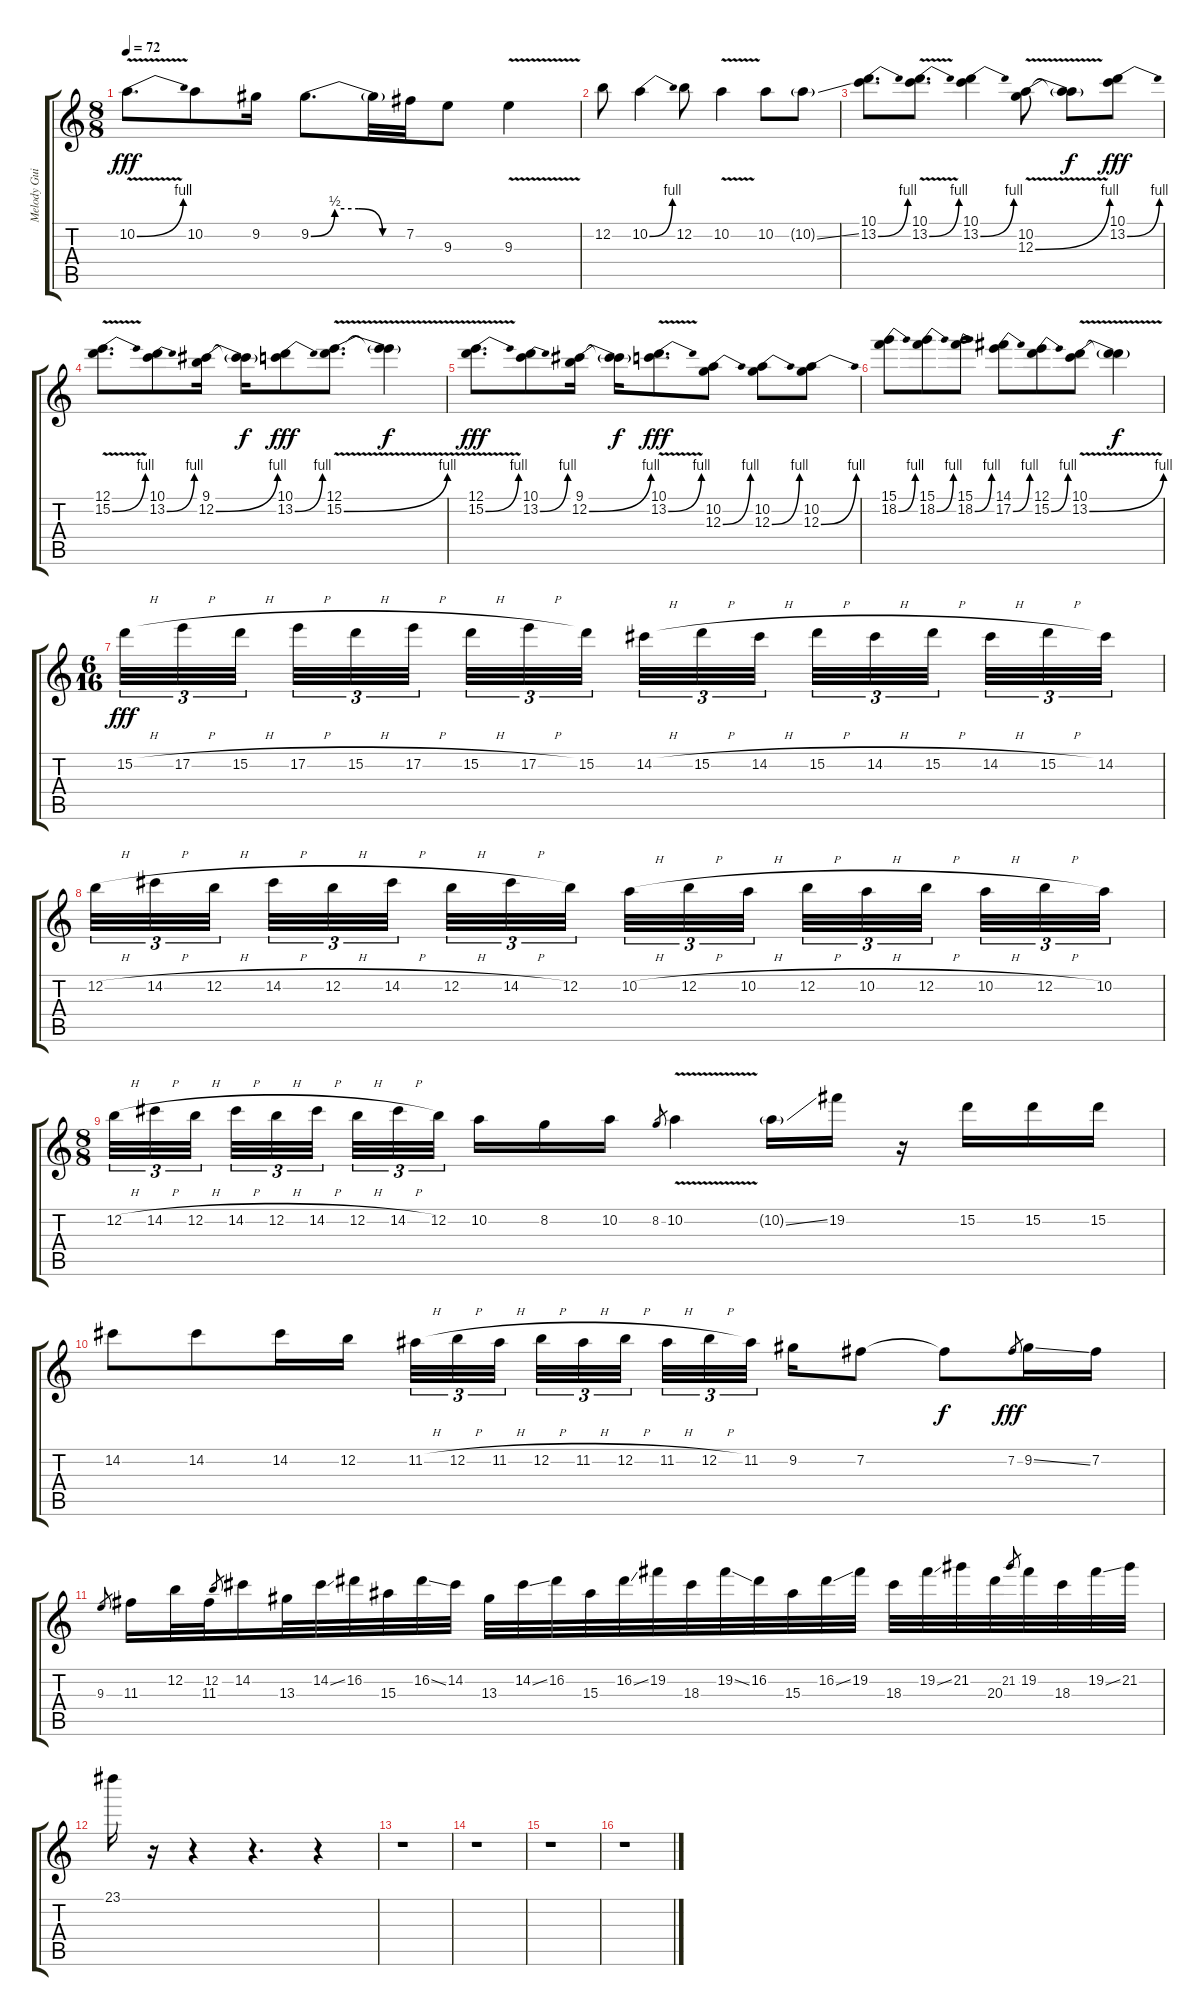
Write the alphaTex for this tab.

\track ("Melody Guitar" "Melody Gui") {instrument distortionguitar}
\staff {score tabs}
\tuning (E4 B3 G3 D3 A2 E2) {hide}
\ts (8 8)
\tempo 72
\clef g2
\ks c
10.2{be (bend 0 0 60 4) v}.8{d dy fff} 10.2.8 9.2.16 9.2{be (custom 0 0 15 2 30 2 45 0 60 0)}.8{d} 9.2{t}.32 7.2.32 9.3.8 9.3{v}.4 |
12.2.8 10.2{be (bend 0 0 60 4)}.4 12.2.8 10.2{v}.4 10.2.8 10.2{ss g}.8 |
(10.1 13.2{be (bend 0 0 60 4)}).8{d} (10.1{v} 13.2{be (bend 0 0 60 4) v}).8{d} (10.1 13.2{be (bend 0 0 60 4)}).4 (10.2{v} 12.3{be (bend 0 0 60 4) v}).8 (10.2{t} 12.3{t}).8{dy f} (10.1 13.2{be (bend 0 0 60 4)}).8{dy fff} |
(12.1{v} 15.2{be (bend 0 0 60 4) v}).8{d} (10.1 13.2{be (bend 0 0 60 4)}).8 (9.1 12.2{be (bend 0 0 60 4)}).16 (9.1{t} 12.2{t}).16{dy f} (10.1 13.2{be (bend 0 0 60 4)}).8{dy fff} (12.1{v} 15.2{be (bend 0 0 60 4) v}).8{d} (12.1{t} 15.2{t}).4{dy f} |
(12.1{v} 15.2{be (bend 0 0 60 4) v}).8{d dy fff} (10.1 13.2{be (bend 0 0 60 4)}).8 (9.1 12.2{be (bend 0 0 60 4)}).16 (9.1{t} 12.2{t}).16{dy f} (10.1{v} 13.2{be (bend 0 0 60 4) v}).8{d dy fff} (10.2 12.3{be (bend 0 0 60 4)}).8 (10.2 12.3{be (bend 0 0 60 4)}).8 (10.2 12.3{be (bend 0 0 60 4)}).8 |
(15.1 18.2{be (bend 0 0 60 4)}).8 (15.1 18.2{be (bend 0 0 60 4)}).8 (15.1 18.2{be (bend 0 0 60 4)}).8 (14.1 17.2{be (bend 0 0 60 4)}).8 (12.1 15.2{be (bend 0 0 60 4)}).8 (10.1{v} 13.2{be (bend 0 0 60 4) v}).8 (10.1{t} 13.2{t}).4{dy f} |
\ts (6 16)
15.2{h}.32{tu (3 2) dy fff} 17.2{h}.32{tu (3 2)} 15.2{h}.32{tu (3 2) beam splitsecondary} 17.2{h}.32{tu (3 2)} 15.2{h}.32{tu (3 2)} 17.2{h}.32{tu (3 2) beam splitsecondary} 15.2{h}.32{tu (3 2)} 17.2{h}.32{tu (3 2)} 15.2.32{tu (3 2)} 14.2{h}.32{tu (3 2)} 15.2{h}.32{tu (3 2)} 14.2{h}.32{tu (3 2) beam splitsecondary} 15.2{h}.32{tu (3 2)} 14.2{h}.32{tu (3 2)} 15.2{h}.32{tu (3 2) beam splitsecondary} 14.2{h}.32{tu (3 2)} 15.2{h}.32{tu (3 2)} 14.2.32{tu (3 2)} |
12.2{h}.32{tu (3 2)} 14.2{h}.32{tu (3 2)} 12.2{h}.32{tu (3 2) beam splitsecondary} 14.2{h}.32{tu (3 2)} 12.2{h}.32{tu (3 2)} 14.2{h}.32{tu (3 2) beam splitsecondary} 12.2{h}.32{tu (3 2)} 14.2{h}.32{tu (3 2)} 12.2.32{tu (3 2)} 10.2{h}.32{tu (3 2)} 12.2{h}.32{tu (3 2)} 10.2{h}.32{tu (3 2) beam splitsecondary} 12.2{h}.32{tu (3 2)} 10.2{h}.32{tu (3 2)} 12.2{h}.32{tu (3 2) beam splitsecondary} 10.2{h}.32{tu (3 2)} 12.2{h}.32{tu (3 2)} 10.2.32{tu (3 2)} |
\ts (8 8)
12.2{h}.32{tu (3 2)} 14.2{h}.32{tu (3 2)} 12.2{h}.32{tu (3 2) beam splitsecondary} 14.2{h}.32{tu (3 2)} 12.2{h}.32{tu (3 2)} 14.2{h}.32{tu (3 2)} 12.2{h}.32{tu (3 2)} 14.2{h}.32{tu (3 2)} 12.2.32{tu (3 2) beam splitsecondary} 10.2.16 8.2.16 10.2.16 8.2.8{gr} 10.2{v}.4 10.2{ss g}.16 19.2.16 r.16 15.2.16 15.2.16 15.2.16 |
14.2.8 14.2.8 14.2.16 12.2.16 11.2{h}.32{tu (3 2)} 12.2{h}.32{tu (3 2)} 11.2{h}.32{tu (3 2) beam splitsecondary} 12.2{h}.32{tu (3 2)} 11.2{h}.32{tu (3 2)} 12.2{h}.32{tu (3 2)} 11.2{h}.32{tu (3 2)} 12.2{h}.32{tu (3 2)} 11.2.32{tu (3 2) beam splitsecondary} 9.2.16 7.2.8 7.2{t}.8{dy f} 7.2.8{gr dy fff} 9.2{ss}.16 7.2.16 |
9.3.8{gr} 11.3.16 12.2.32 11.3.32 12.2.8{gr} 14.2.16 13.3.32 14.2{ss}.32 16.2.32 15.3.32 16.2{ss}.32 14.2.32 13.3.32 14.2{ss}.32 16.2.32 15.3.32 16.2{ss}.32 19.2.32 18.3.32 19.2{ss}.32 16.2.32 15.3.32 16.2{ss}.32 19.2.32 18.3.32 19.2{ss}.32 21.2.32 20.3.32 21.2.8{gr} 19.2.32 18.3.32 19.2{ss}.32 21.2.32 |
23.1.16 r.16 r.4 r.4{d} r.4 |
r.1 |
r.1 |
r.1 |
r.1
